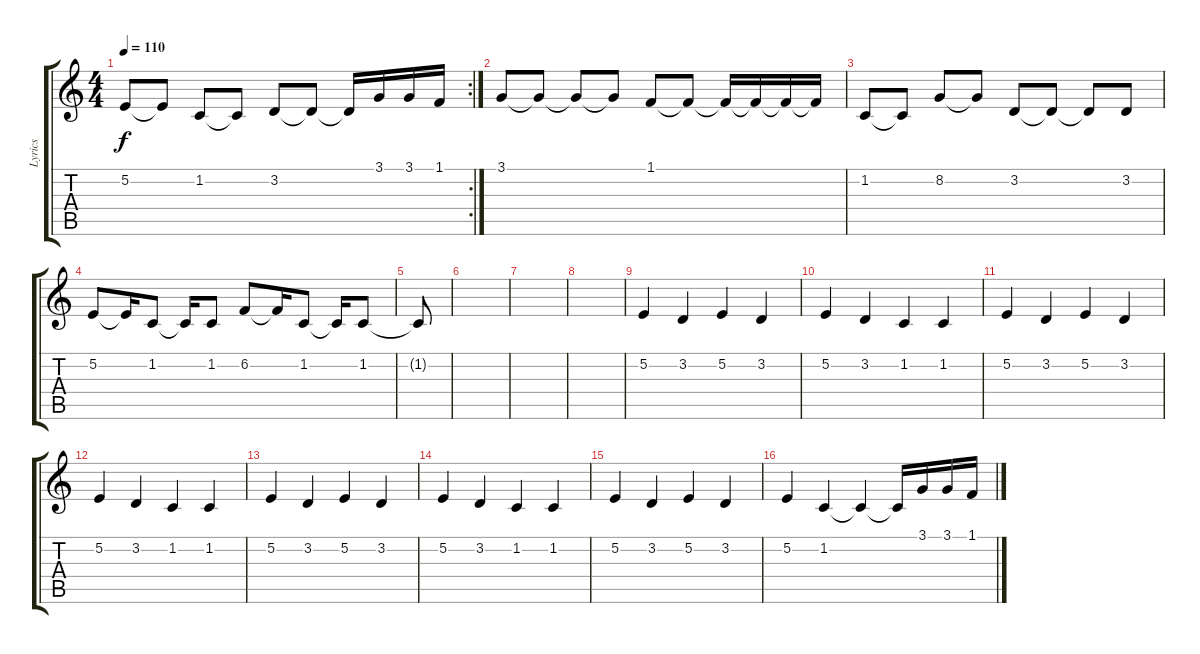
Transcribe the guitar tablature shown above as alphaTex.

\track ("Lyrics" "Lyrics") {instrument tenorsax}
\staff {score tabs}
\tuning (E4 B3 G3 D3 A2 E2) {hide}
\rc 2
\ts (4 4)
\tempo 110
\clef g2
\ks c
5.2.8{dy f} 5.2{t}.8 1.2.8 1.2{t}.8 3.2.8 3.2{t}.8 3.2{t}.16 3.1.16 3.1.16 1.1.16 |
3.1.8 3.1{t}.8 3.1{t}.8 3.1{t}.8 1.1.8 1.1{t}.8 1.1{t}.16 1.1{t}.16 1.1{t}.16 1.1{t}.16 |
1.2.8 1.2{t}.8 8.2.8 8.2{t}.8 3.2.8 3.2{t}.8 3.2{t}.8 3.2.8 |
5.2.8 5.2{t}.16 1.2.8 1.2{t}.16 1.2.8 6.2.8 6.2{t}.16 1.2.8 1.2{t}.16 1.2.8 |
1.2{t}.8 |
|
|
|
5.2.4 3.2.4 5.2.4 3.2.4 |
5.2.4 3.2.4 1.2.4 1.2.4 |
5.2.4 3.2.4 5.2.4 3.2.4 |
5.2.4 3.2.4 1.2.4 1.2.4 |
5.2.4 3.2.4 5.2.4 3.2.4 |
5.2.4 3.2.4 1.2.4 1.2.4 |
5.2.4 3.2.4 5.2.4 3.2.4 |
5.2.4 1.2.4 1.2{t}.4 1.2{t}.16 3.1.16 3.1.16 1.1.16
